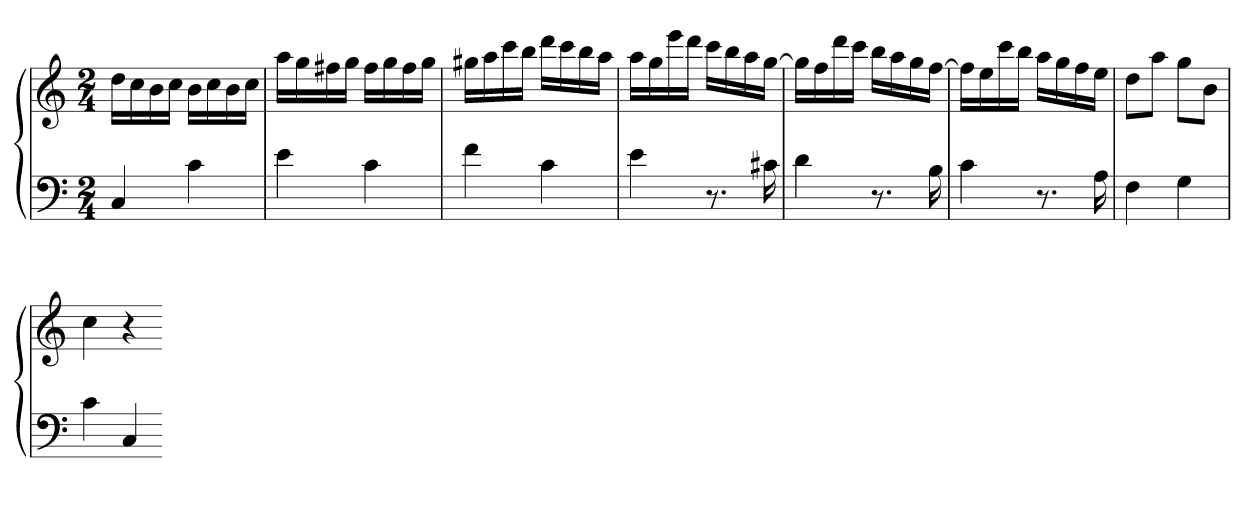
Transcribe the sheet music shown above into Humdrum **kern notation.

**kern	**kern
*part1	*part1
*staff2	*staff1
*M2/4	*M2/4
=	=
4C	16ddLL
.	16cc
.	16b
.	16ccJJ
4c	16bLL
.	16cc
.	16b
.	16ccJJ
=	=
4e	16aaLL
.	16gg
.	16ff#X
.	16ggJJ
4c	16ff#LL
.	16gg
.	16ff#
.	16ggJJ
=	=
4f	16gg#XLL
.	16aa
.	16ccc
.	16bbJJ
4c	16dddLL
.	16ccc
.	16bb
.	16aaJJ
=	=
4e	16aaLL
.	16gg
.	16eee
.	16dddJJ
8.r	16cccLL
.	16bb
.	16aa
16c#X	[16ggJJ
=	=
4d	16ggLL]
.	16ff
.	16ddd
.	16cccJJ
8.r	16bbLL
.	16aa
.	16gg
16B	[16ffJJ
=	=
4c	16ffLL]
.	16ee
.	16ccc
.	16bbJJ
8.r	16aaLL
.	16gg
.	16ff
16A	16eeJJ
=	=
4F	8ddL
.	8aaJ
4G	8ggL
.	8bJ
=	=
4c	4cc
4C	4r
=-	=-
*-	*-
